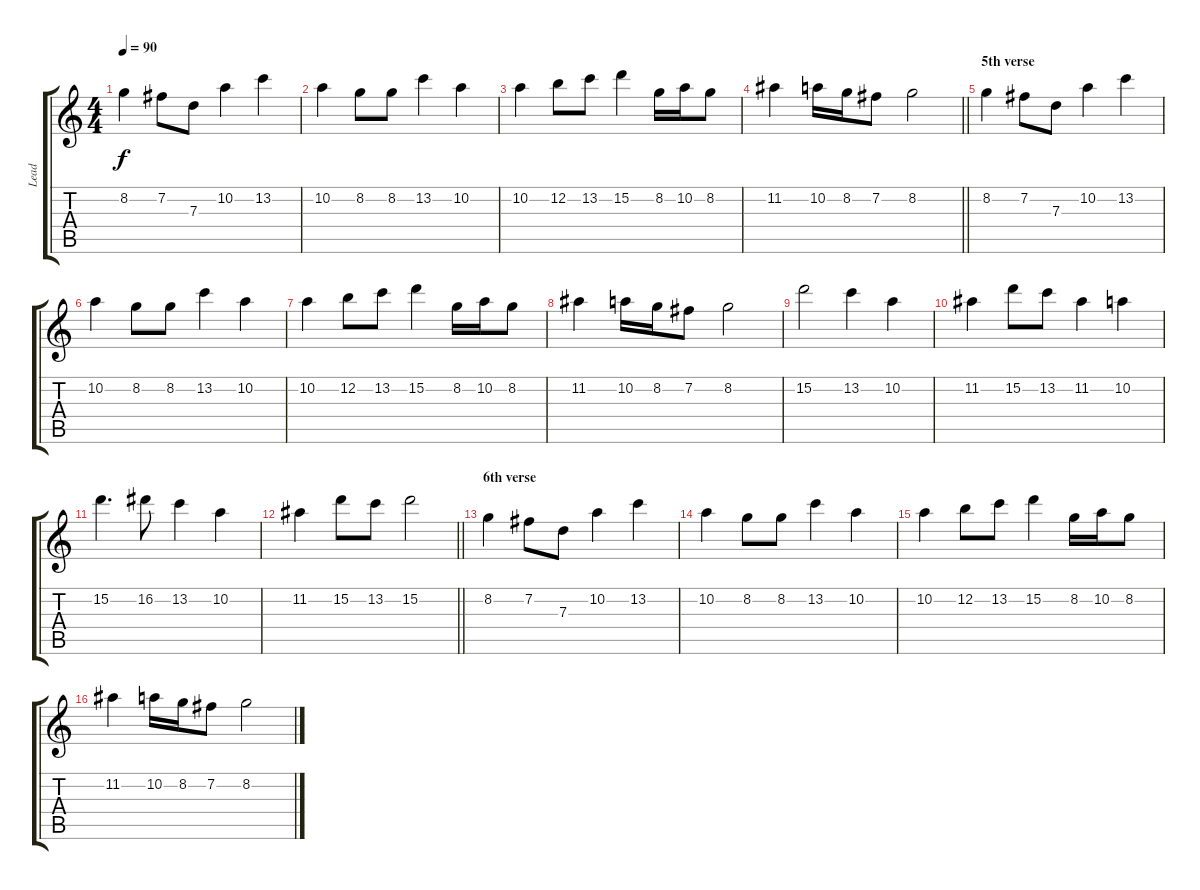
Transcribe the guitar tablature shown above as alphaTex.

\track ("Lead" "Lead") {instrument distortionguitar}
\staff {score tabs}
\tuning (E4 B3 G3 D3 A2 E2) {hide}
\ts (4 4)
\tempo 90
\clef g2
\ks c
8.2.4{dy f} 7.2.8 7.3.8 10.2.4 13.2.4 |
10.2.4 8.2.8 8.2.8 13.2.4 10.2.4 |
10.2.4 12.2.8 13.2.8 15.2.4 8.2.16 10.2.16 8.2.8 |
\barLineRight lightlight
11.2.4 10.2.16 8.2.16 7.2.8 8.2.2 |
\section ("" "5th verse")
8.2.4 7.2.8 7.3.8 10.2.4 13.2.4 |
10.2.4 8.2.8 8.2.8 13.2.4 10.2.4 |
10.2.4 12.2.8 13.2.8 15.2.4 8.2.16 10.2.16 8.2.8 |
11.2.4 10.2.16 8.2.16 7.2.8 8.2.2 |
15.2.2 13.2.4 10.2.4 |
11.2.4 15.2.8 13.2.8 11.2.4 10.2.4 |
15.2.4{d} 16.2.8 13.2.4 10.2.4 |
\barLineRight lightlight
11.2.4 15.2.8 13.2.8 15.2.2 |
\section ("" "6th verse")
8.2.4 7.2.8 7.3.8 10.2.4 13.2.4 |
10.2.4 8.2.8 8.2.8 13.2.4 10.2.4 |
10.2.4 12.2.8 13.2.8 15.2.4 8.2.16 10.2.16 8.2.8 |
11.2.4 10.2.16 8.2.16 7.2.8 8.2.2
